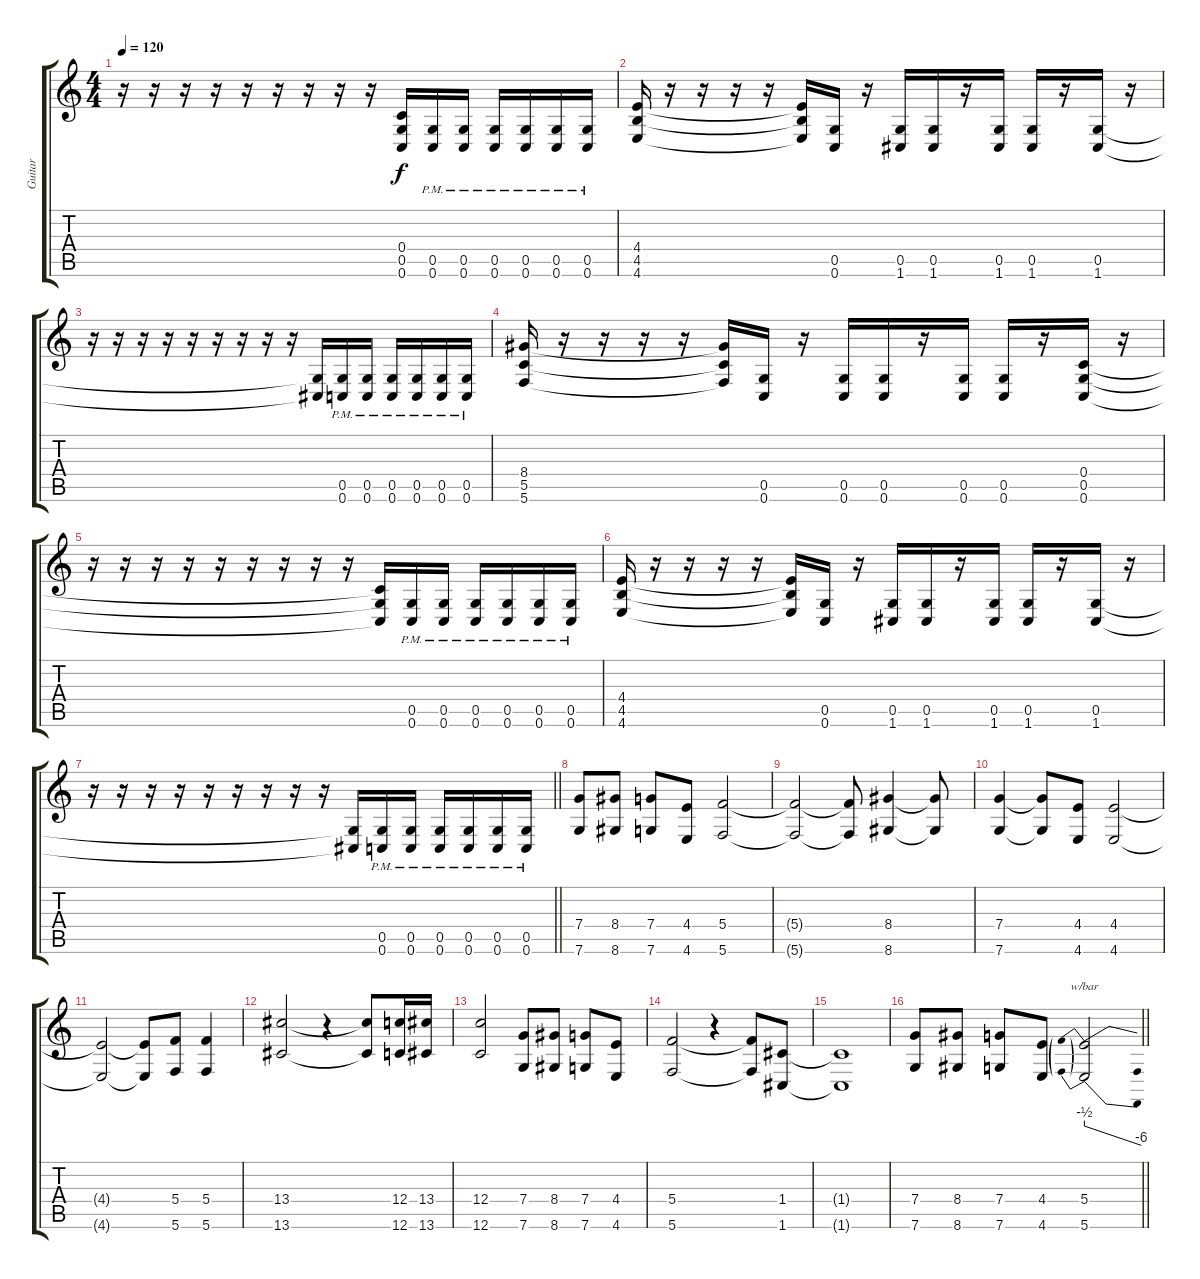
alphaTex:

\track ("Guitar" "Guitar") {instrument distortionguitar}
\staff {score tabs}
\tuning (D4 A3 F3 C3 G2 C2) {hide}
\ts (4 4)
\tempo 120
\clef g2
\ks c
r.16{dy f} r.16 r.16 r.16 r.16 r.16 r.16 r.16 r.16 (0.4{t} 0.5{t} 0.6{t}).16 (0.5{pm} 0.6{pm}).16 (0.5{pm} 0.6{pm}).16 (0.5{pm} 0.6{pm}).16 (0.5{pm} 0.6{pm}).16 (0.5{pm} 0.6{pm}).16 (0.5{pm} 0.6{pm}).16 |
(4.4 4.5 4.6).16 r.16 r.16 r.16 r.16 (4.4{t} 4.5{t} 4.6{t}).16 (0.5 0.6).16 r.16 (0.5 1.6).16 (0.5 1.6).16 r.16 (0.5 1.6).16 (0.5 1.6).16 r.16 (0.5 1.6).16 r.16 |
r.16 r.16 r.16 r.16 r.16 r.16 r.16 r.16 r.16 (0.5{t} 1.6{t}).16 (0.5{pm} 0.6{pm}).16 (0.5{pm} 0.6{pm}).16 (0.5{pm} 0.6{pm}).16 (0.5{pm} 0.6{pm}).16 (0.5{pm} 0.6{pm}).16 (0.5{pm} 0.6{pm}).16 |
(8.4 5.5 5.6).16 r.16 r.16 r.16 r.16 (8.4{t} 5.5{t} 5.6{t}).16 (0.5 0.6).16 r.16 (0.5 0.6).16 (0.5 0.6).16 r.16 (0.5 0.6).16 (0.5 0.6).16 r.16 (0.4 0.5 0.6).16 r.16 |
r.16 r.16 r.16 r.16 r.16 r.16 r.16 r.16 r.16 (0.4{t} 0.5{t} 0.6{t}).16 (0.5{pm} 0.6{pm}).16 (0.5{pm} 0.6{pm}).16 (0.5{pm} 0.6{pm}).16 (0.5{pm} 0.6{pm}).16 (0.5{pm} 0.6{pm}).16 (0.5{pm} 0.6{pm}).16 |
(4.4 4.5 4.6).16 r.16 r.16 r.16 r.16 (4.4{t} 4.5{t} 4.6{t}).16 (0.5 0.6).16 r.16 (0.5 1.6).16 (0.5 1.6).16 r.16 (0.5 1.6).16 (0.5 1.6).16 r.16 (0.5 1.6).16 r.16 |
\barLineRight lightlight
r.16 r.16 r.16 r.16 r.16 r.16 r.16 r.16 r.16 (0.5{t} 1.6{t}).16 (0.5{pm} 0.6{pm}).16 (0.5{pm} 0.6{pm}).16 (0.5{pm} 0.6{pm}).16 (0.5{pm} 0.6{pm}).16 (0.5{pm} 0.6{pm}).16 (0.5{pm} 0.6{pm}).16 |
\section ("" "")
(7.4 7.6).8{volume 13 balance 7 instrument distortionguitar} (8.4 8.6).8 (7.4 7.6).8 (4.4 4.6).8 (5.4 5.6).2 |
(5.4{t} 5.6{t}).2 (5.4{t} 5.6{t}).8 (8.4 8.6).4 (8.4{t} 8.6{t}).8 |
(7.4 7.6).4 (7.4{t} 7.6{t}).8 (4.4 4.6).8 (4.4 4.6).2 |
(4.4{t} 4.6{t}).2 (4.4{t} 4.6{t}).8 (5.4 5.6).8 (5.4 5.6).4 |
(13.4 13.6).2 r.4 (13.4{t} 13.6{t}).8 (12.4 12.6).16 (13.4 13.6).16 |
(12.4 12.6).2 (7.4 7.6).8 (8.4 8.6).8 (7.4 7.6).8 (4.4 4.6).8 |
(5.4 5.6).2 r.4 (5.4{t} 5.6{t}).8 (1.4 1.6).8 |
(1.4{t} 1.6{t}).1 |
\barLineRight lightlight
(7.4 7.6).8 (8.4 8.6).8 (7.4 7.6).8 (4.4 4.6).8 (5.4 5.6).2{tbe (predivedive default 0 -2 60 -24)}
